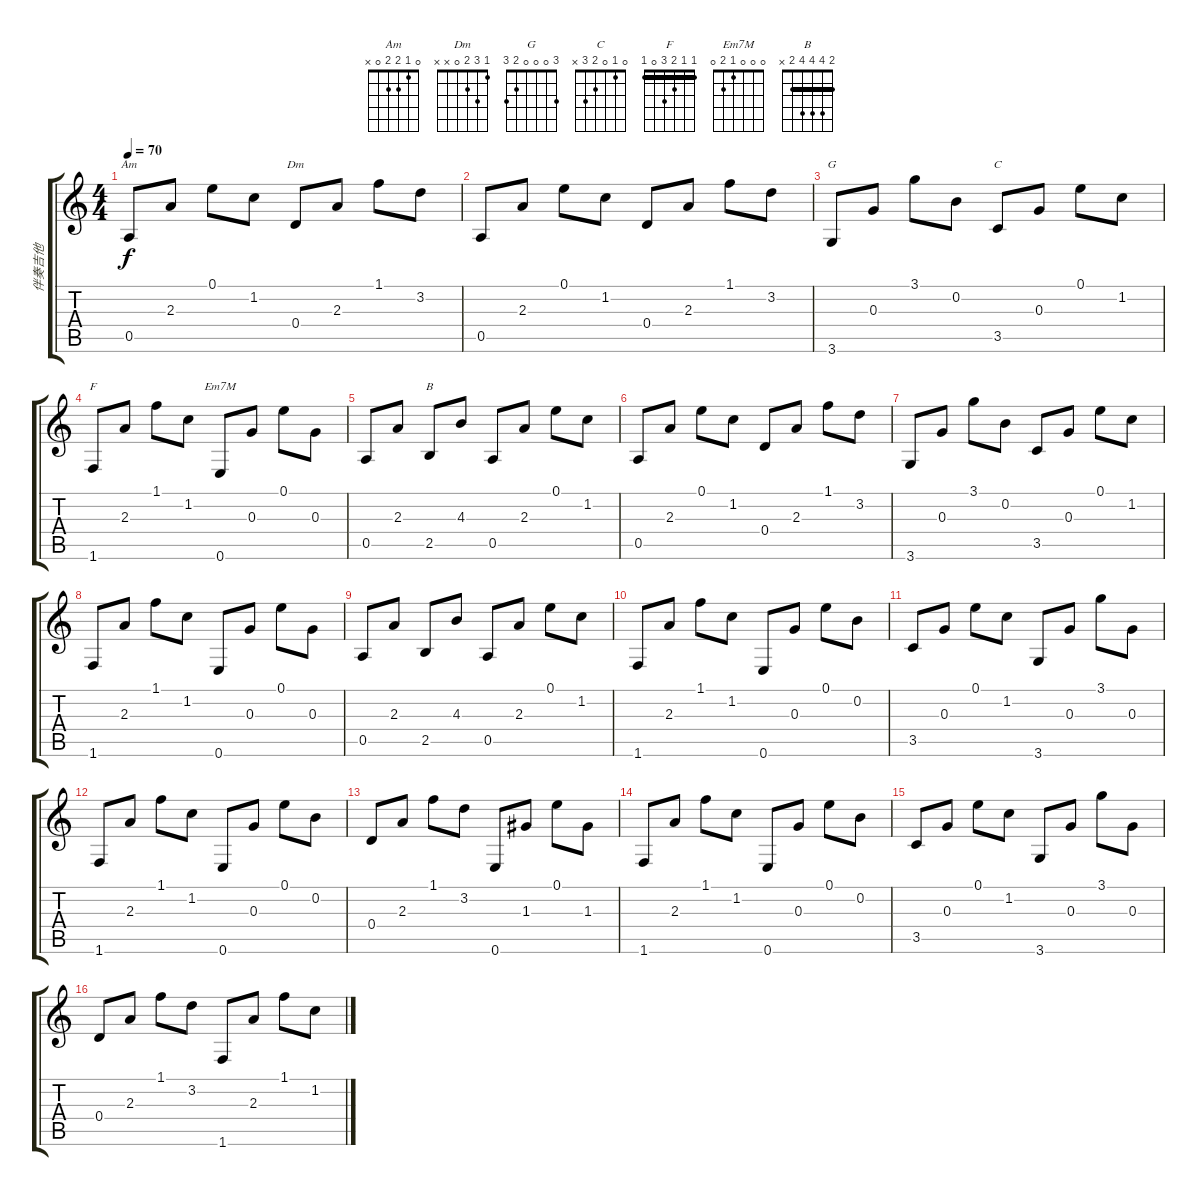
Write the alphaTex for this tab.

\track ("伴奏吉他" "伴奏吉他") {instrument acousticguitarsteel}
\staff {score tabs}
\tuning (E4 B3 G3 D3 A2 E2) {hide}
\chord ("Am" 0 1 2 2 0 x)
\chord ("Dm" 1 3 2 0 x x)
\chord ("G" 3 0 0 0 2 3)
\chord ("C" 0 1 0 2 3 x)
\chord ("F" 1 1 2 3 0 1) {barre 1}
\chord ("Em7M" 0 0 0 1 2 0)
\chord ("B" 2 4 4 4 2 x) {barre 2}
\ts (4 4)
\tempo 70
\clef g2
\ks c
0.5.8{ch "Am" dy f} 2.3.8 0.1.8 1.2.8 0.4.8{ch "Dm"} 2.3.8 1.1.8 3.2.8 |
0.5.8 2.3.8 0.1.8 1.2.8 0.4.8 2.3.8 1.1.8 3.2.8 |
3.6.8{ch "G"} 0.3.8 3.1.8 0.2.8 3.5.8{ch "C"} 0.3.8 0.1.8 1.2.8 |
1.6.8{ch "F"} 2.3.8 1.1.8 1.2.8 0.6.8{ch "Em7M"} 0.3.8 0.1.8 0.3.8 |
0.5.8 2.3.8 2.5.8{ch "B"} 4.3.8 0.5.8 2.3.8 0.1.8 1.2.8 |
0.5.8 2.3.8 0.1.8 1.2.8 0.4.8 2.3.8 1.1.8 3.2.8 |
3.6.8 0.3.8 3.1.8 0.2.8 3.5.8 0.3.8 0.1.8 1.2.8 |
1.6.8 2.3.8 1.1.8 1.2.8 0.6.8 0.3.8 0.1.8 0.3.8 |
0.5.8 2.3.8 2.5.8 4.3.8 0.5.8 2.3.8 0.1.8 1.2.8 |
1.6.8 2.3.8 1.1.8 1.2.8 0.6.8 0.3.8 0.1.8 0.2.8 |
3.5.8 0.3.8 0.1.8 1.2.8 3.6.8 0.3.8 3.1.8 0.3.8 |
1.6.8 2.3.8 1.1.8 1.2.8 0.6.8 0.3.8 0.1.8 0.2.8 |
0.4.8 2.3.8 1.1.8 3.2.8 0.6.8 1.3.8 0.1.8 1.3.8 |
1.6.8 2.3.8 1.1.8 1.2.8 0.6.8 0.3.8 0.1.8 0.2.8 |
3.5.8 0.3.8 0.1.8 1.2.8 3.6.8 0.3.8 3.1.8 0.3.8 |
0.4.8 2.3.8 1.1.8 3.2.8 1.6.8 2.3.8 1.1.8 1.2.8
